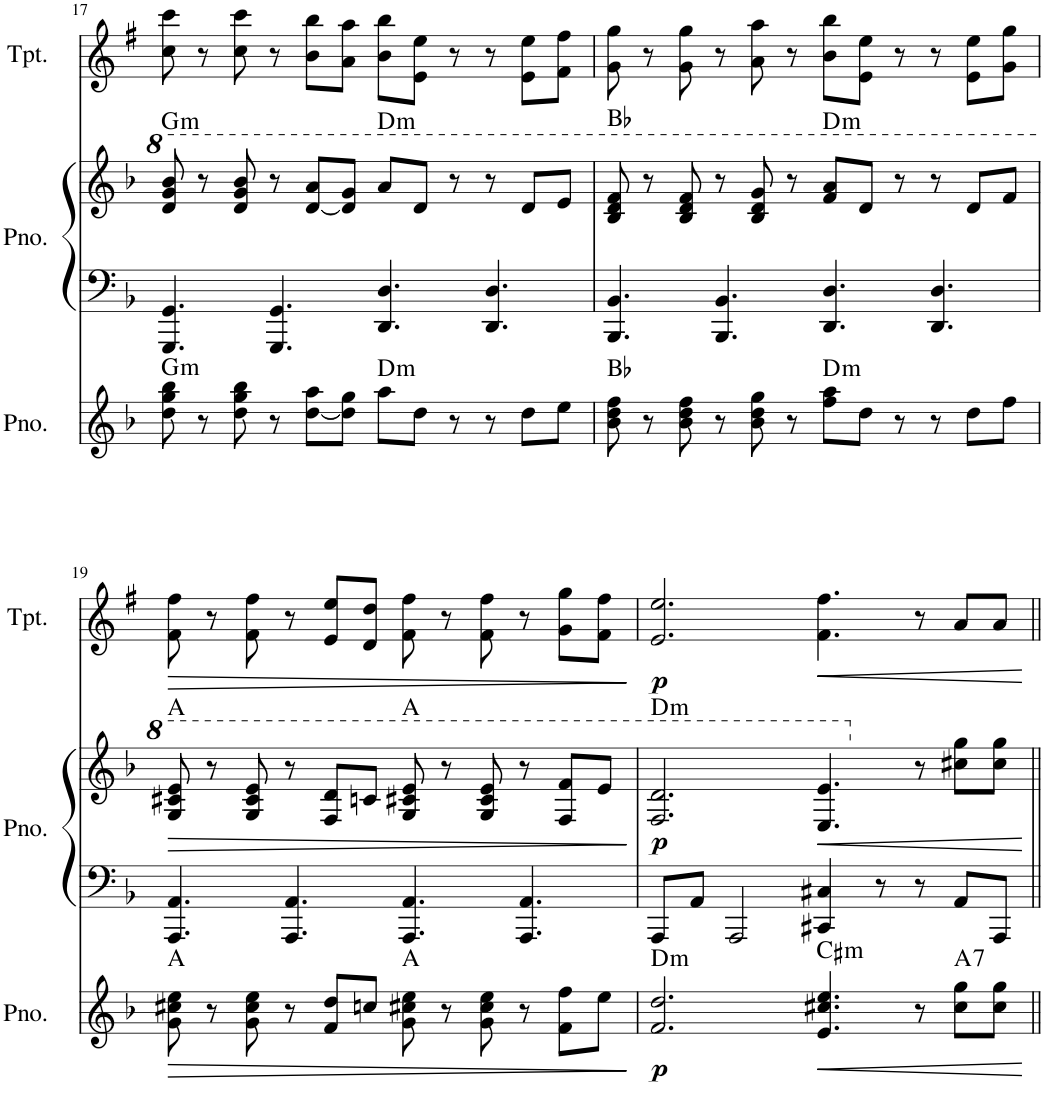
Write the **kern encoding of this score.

**kern	**dynam	**harte	**kern	**kern	**dynam	**harte	**kern	**dynam
*part3	*part3	*part3	*part2	*part2	*part2	*part2	*part1	*part1
*staff4	*staff4	*	*staff3	*staff2	*staff2/3	*	*staff1	*staff1
*I"Piano	*	*	*I"Piano	*	*	*	*I"Trumpet Bb	*
*I'Pno.	*	*	*I'Pno.	*	*	*	*I'Tpt.	*
!!LO:PB:g=z
*clefG2	*	*	*clefF4	*clefG2	*	*	*clefG2	*
*	*	*	*	*	*	*	*Trd1c2	*
*k[b-]	*	*	*k[b-]	*k[b-]	*	*	*k[f#]	*
*M12/8	*	*	*M12/8	*M12/8	*	*	*M12/8	*
=17	=17	=17	=17	=17	=17	=17	=17	=17
!	!	!LO:H:kt=m	!	!	!	!LO:H:kt=m	!	!
8dd\ 8gg\ 8bb-\	.	G:min	4.GGG/ 4.GG/	8dd/ 8gg/ 8bb-/	.	G:min	8cc\ 8ccc\	.
8r	.	.	.	8r	.	.	8r	.
8dd\ 8gg\ 8bb-\	.	.	.	8dd/ 8gg/ 8bb-/	.	.	8cc\ 8ccc\	.
8r	.	.	4.GGG/ 4.GG/	8r	.	.	8r	.
[8dd\ 8aa\L	.	.	.	[8dd/ 8aa/L	.	.	8b\ 8bb\L	.
8dd\] 8gg\J	.	.	.	8dd/] 8gg/J	.	.	8a\ 8aa\J	.
!	!	!LO:H:kt=m	!	!	!	!LO:H:kt=m	!	!
8aa\L	.	D:min	4.DD/ 4.D/	8aa/L	.	D:min	8b\ 8bb\L	.
8dd\J	.	.	.	8dd/J	.	.	8e\ 8ee\J	.
8r	.	.	.	8r	.	.	8r	.
8r	.	.	4.DD/ 4.D/	8r	.	.	8r	.
8dd\L	.	.	.	8dd/L	.	.	8e\ 8ee\L	.
8ee\J	.	.	.	8ee/J	.	.	8f#\ 8ff#\J	.
=18	=18	=18	=18	=18	=18	=18	=18	=18
8b-\ 8dd\ 8ff\	.	Bb:maj	4.BBB-/ 4.BB-/	8b-/ 8dd/ 8ff/	.	Bb:maj	8g\ 8gg\	.
8r	.	.	.	8r	.	.	8r	.
8b-\ 8dd\ 8ff\	.	.	.	8b-/ 8dd/ 8ff/	.	.	8g\ 8gg\	.
8r	.	.	4.BBB-/ 4.BB-/	8r	.	.	8r	.
8b-\ 8dd\ 8gg\	.	.	.	8b-/ 8dd/ 8gg/	.	.	8a\ 8aa\	.
8r	.	.	.	8r	.	.	8r	.
!	!	!LO:H:kt=m	!	!	!	!LO:H:kt=m	!	!
8ff\ 8aa\L	.	D:min	4.DD/ 4.D/	8ff/ 8aa/L	.	D:min	8b\ 8bb\L	.
8dd\J	.	.	.	8dd/J	.	.	8e\ 8ee\J	.
8r	.	.	.	8r	.	.	8r	.
8r	.	.	4.DD/ 4.D/	8r	.	.	8r	.
8dd\L	.	.	.	8dd/L	.	.	8e\ 8ee\L	.
8ff\J	.	.	.	8ff/J	.	.	8g\ 8gg\J	.
!!LO:LB:g=z
=19	=19	=19	=19	=19	=19	=19	=19	=19
!	!LO:HP:b	!	!	!	!LO:HP:b	!	!	!LO:HP:b
8g\ 8cc#X\ 8ee\	>	A:maj	4.AAA/ 4.AA/	8g/ 8cc#X/ 8ee/	>	A:maj	8f#\ 8ff#\	>
8r	.	.	.	8r	.	.	8r	.
8g\ 8cc#\ 8ee\	.	.	.	8g/ 8cc#/ 8ee/	.	.	8f#\ 8ff#\	.
8r	.	.	4.AAA/ 4.AA/	8r	.	.	8r	.
8f/ 8dd/L	.	.	.	8f/ 8dd/L	.	.	8e/ 8ee/L	.
8ccn/J	.	.	.	8ccn/J	.	.	8d/ 8dd/J	.
8g\ 8cc#X\ 8ee\	.	A:maj	4.AAA/ 4.AA/	8g/ 8cc#X/ 8ee/	.	A:maj	8f#\ 8ff#\	.
8r	.	.	.	8r	.	.	8r	.
8g\ 8cc#\ 8ee\	.	.	.	8g/ 8cc#/ 8ee/	.	.	8f#\ 8ff#\	.
8r	.	.	4.AAA/ 4.AA/	8r	.	.	8r	.
8f\ 8ff\L	.	.	.	8f/ 8ff/L	.	.	8g\ 8gg\L	.
8ee\J	.	.	.	8ee/J	.	.	8f#\ 8ff#\J	.
.	]	.	.	.	]	.	.	]
=20	=20	=20	=20	=20	=20	=20	=20	=20
!	!LO:DY:b	!LO:H:kt=m	!	!	!LO:DY:b	!LO:H:kt=m	!	!LO:DY:b
2.f/ 2.dd/	p	D:min	8AAA/L	2.f/ 2.dd/	p	D:min	2.e/ 2.ee/	p
.	.	.	8AA/J	.	.	.	.	.
.	.	.	2AAA/	.	.	.	.	.
!	!LO:HP:b	!LO:H:kt=m	!	!	!LO:HP:b	!	!	!LO:HP:b
4.e/ 4.cc#X/ 4.ee/	<	C#:min	4CC#X/ 4C#X/	4.e/ 4.ee/	<	.	4.f#\ 4.ff#\	<
.	.	.	8r	.	.	.	.	.
8r	.	.	8r	8r	.	.	8r	.
!	!	!LO:H:kt=7	!	!	!	!	!	!
8cc#\ 8gg\L	.	A:7	8AA/L	8cc#X\ 8gg\L	.	.	8a/L	.
8cc#\ 8gg\J	.	.	8AAA/J	8cc#\ 8gg\J	.	.	8a/J	.
.	[	.	.	.	[	.	.	[
=||	=||	=||	=||	=||	=||	=||	=||	=||
*-	*-	*-	*-	*-	*-	*-	*-	*-
